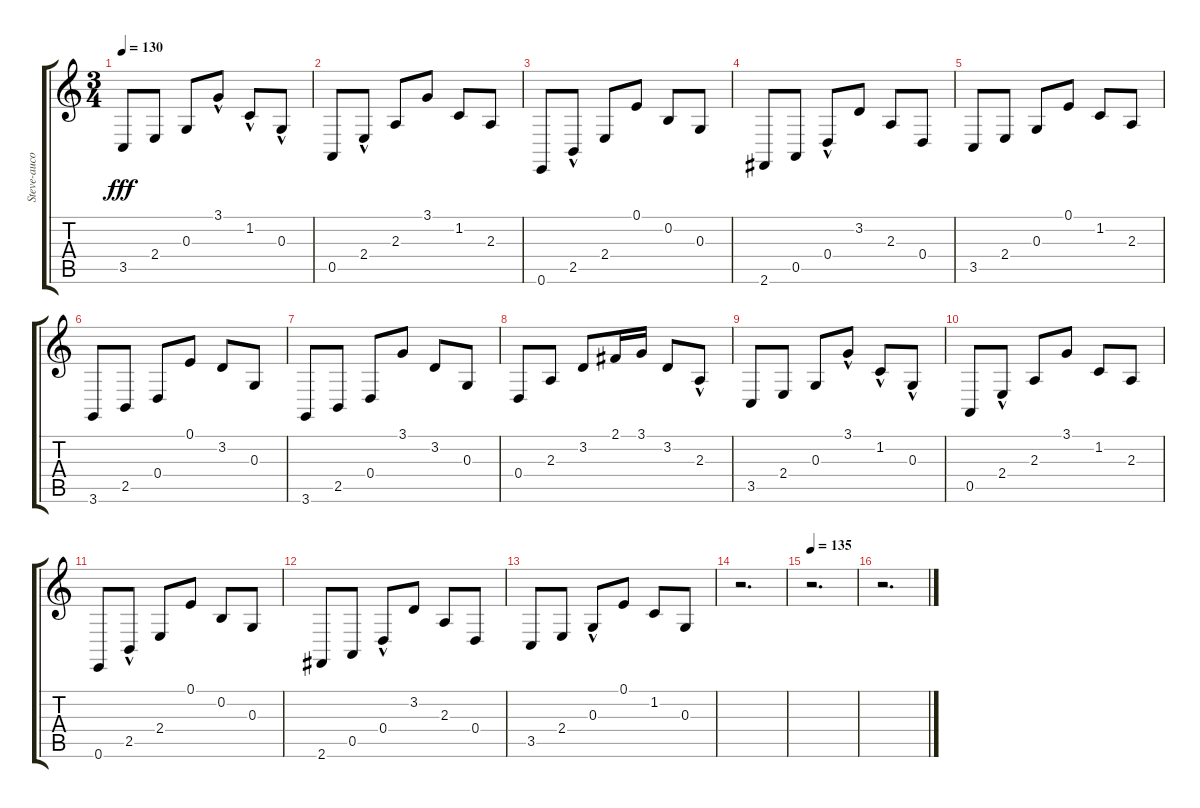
\track ("Steve-aucoustic" "Steve-auco") {instrument acousticgrandpiano}
\staff {score tabs}
\tuning (E4 B3 G3 D3 A2 E2) {hide}
\ts (3 4)
\tempo 130
\clef g2
\ks c
3.5.8{dy fff} 2.4.8 0.3.8 3.1{hac}.8 1.2{hac}.8 0.3{hac}.8 |
0.5.8 2.4{hac}.8 2.3.8 3.1.8 1.2.8 2.3.8 |
0.6.8 2.5{hac}.8 2.4.8 0.1.8 0.2.8 0.3.8 |
2.6.8 0.5.8 0.4{hac}.8 3.2.8 2.3.8 0.4.8 |
3.5.8 2.4.8 0.3.8 0.1.8 1.2.8 2.3.8 |
3.6.8 2.5.8 0.4.8 0.1.8 3.2.8 0.3.8 |
3.6.8 2.5.8 0.4.8 3.1.8 3.2.8 0.3.8 |
0.4.8 2.3.8 3.2.8 2.1.16 3.1.16 3.2.8 2.3{hac}.8 |
3.5.8 2.4.8 0.3.8 3.1{hac}.8 1.2{hac}.8 0.3{hac}.8 |
0.5.8 2.4{hac}.8 2.3.8 3.1.8 1.2.8 2.3.8 |
0.6.8 2.5{hac}.8 2.4.8 0.1.8 0.2.8 0.3.8 |
2.6.8 0.5.8 0.4{hac}.8 3.2.8 2.3.8 0.4.8 |
3.5.8 2.4.8 0.3{hac}.8 0.1.8 1.2.8 0.3.8 |
r.2{d} |
\tempo 135
r.2{d} |
r.2{d}
